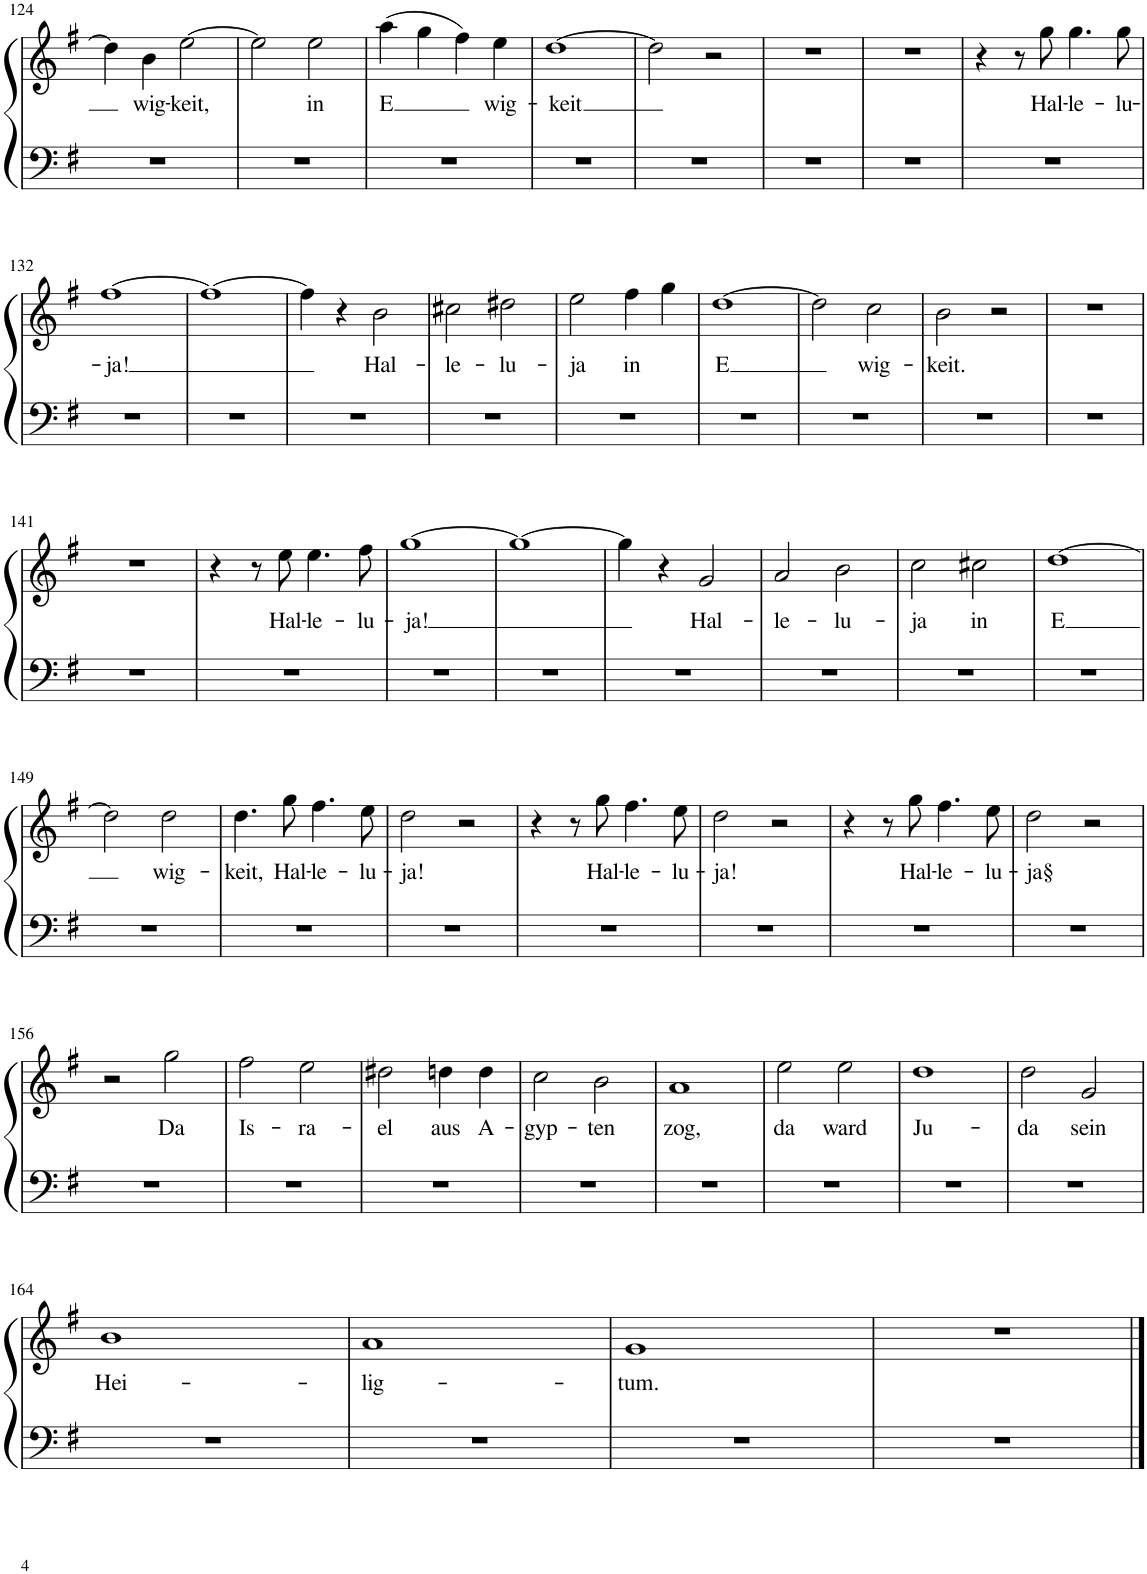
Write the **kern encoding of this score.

**kern	**kern	**text
*part1	*part1	*part1
*staff2	*staff1	*staff1
*I"Piano	*	*
*I'Pno.	*	*
!!LO:PB:g=z
*clefF4	*clefG2	*
*k[f#]	*k[f#]	*
*M2/2	*M2/2	*
*met(c|)	*met(c|)	*
=124	=124	=124
1r	4dd\]	.
!	!	!LO:LY:b
.	4b\	wig-
!	!	!LO:LY:b
.	[2ee\	-keit,
=125	=125	=125
1r	2ee\]	.
!	!	!LO:LY:b
.	2ee\	in
=126	=126	=126
!	!	!LO:LY:b
1r	(4aa\	E
.	4gg\	.
.	4ff#\)	.
!	!	!LO:LY:b
.	4ee\	wig-
=127	=127	=127
!	!	!LO:LY:b
1r	[1dd	-keit
=128	=128	=128
1r	2dd\]	.
.	2r	.
=129	=129	=129
1r	1r	.
=130	=130	=130
1r	1r	.
=131	=131	=131
1r	4r	.
.	8r	.
!	!	!LO:LY:b
.	8gg\	Hal-
!	!	!LO:LY:b
.	4.gg\	-le-
!	!	!LO:LY:b
.	8gg\	-lu-
!!LO:LB:g=z
=132	=132	=132
!	!	!LO:LY:b
1r	[1ff#	-ja!
=133	=133	=133
1r	1ff#_	.
=134	=134	=134
1r	4ff#\]	.
.	4r	.
!	!	!LO:LY:b
.	2b\	Hal-
=135	=135	=135
!	!	!LO:LY:b
1r	2cc#X\	-le-
!	!	!LO:LY:b
.	2dd#X\	-lu-
=136	=136	=136
!	!	!LO:LY:b
1r	2ee\	-ja
!	!	!LO:LY:b
.	4ff#\	in
.	4gg\	.
=137	=137	=137
!	!	!LO:LY:b
1r	[1dd	E
=138	=138	=138
1r	2dd\]	.
!	!	!LO:LY:b
.	2cc\	wig-
=139	=139	=139
!	!	!LO:LY:b
1r	2b\	-keit.
.	2r	.
=140	=140	=140
1r	1r	.
!!LO:LB:g=z
=141	=141	=141
1r	1r	.
=142	=142	=142
1r	4r	.
.	8r	.
!	!	!LO:LY:b
.	8ee\	Hal-
!	!	!LO:LY:b
.	4.ee\	-le-
!	!	!LO:LY:b
.	8ff#\	-lu-
=143	=143	=143
!	!	!LO:LY:b
1r	[1gg	-ja!
=144	=144	=144
1r	1gg_	.
=145	=145	=145
1r	4gg\]	.
.	4r	.
!	!	!LO:LY:b
.	2g/	Hal-
=146	=146	=146
!	!	!LO:LY:b
1r	2a/	-le-
!	!	!LO:LY:b
.	2b\	-lu-
=147	=147	=147
!	!	!LO:LY:b
1r	2cc\	-ja
!	!	!LO:LY:b
.	2cc#X\	in
=148	=148	=148
!	!	!LO:LY:b
1r	[1dd	E
!!LO:LB:g=z
=149	=149	=149
1r	2dd\]	.
!	!	!LO:LY:b
.	2dd\	wig-
=150	=150	=150
!	!	!LO:LY:b
1r	4.dd\	-keit,
!	!	!LO:LY:b
.	8gg\	Hal-
!	!	!LO:LY:b
.	4.ff#\	-le-
!	!	!LO:LY:b
.	8ee\	-lu-
=151	=151	=151
!	!	!LO:LY:b
1r	2dd\	-ja!
.	2r	.
=152	=152	=152
1r	4r	.
.	8r	.
!	!	!LO:LY:b
.	8gg\	Hal-
!	!	!LO:LY:b
.	4.ff#\	-le-
!	!	!LO:LY:b
.	8ee\	-lu-
=153	=153	=153
!	!	!LO:LY:b
1r	2dd\	-ja!
.	2r	.
=154	=154	=154
1r	4r	.
.	8r	.
!	!	!LO:LY:b
.	8gg\	Hal-
!	!	!LO:LY:b
.	4.ff#\	-le-
!	!	!LO:LY:b
.	8ee\	-lu-
=155	=155	=155
!	!	!LO:LY:b
1r	2dd\	-ja§
.	2r	.
!!LO:LB:g=z
=156	=156	=156
1r	2r	.
!	!	!LO:LY:b
.	2gg\	Da
=157	=157	=157
!	!	!LO:LY:b
1r	2ff#\	Is-
!	!	!LO:LY:b
.	2ee\	-ra-
=158	=158	=158
!	!	!LO:LY:b
1r	2dd#X\	-el
!	!	!LO:LY:b
.	4ddn\	aus
!	!	!LO:LY:b
.	4dd\	A-
=159	=159	=159
!	!	!LO:LY:b
1r	2cc\	-gyp-
!	!	!LO:LY:b
.	2b\	-ten
=160	=160	=160
!	!	!LO:LY:b
1r	1a	zog,
=161	=161	=161
!	!	!LO:LY:b
1r	2ee\	da
!	!	!LO:LY:b
.	2ee\	ward
=162	=162	=162
!	!	!LO:LY:b
1r	1dd	Ju-
=163	=163	=163
!	!	!LO:LY:b
1r	2dd\	-da
!	!	!LO:LY:b
.	2g/	sein
!!LO:LB:g=z
=164	=164	=164
!	!	!LO:LY:b
1r	1b	Hei-
=165	=165	=165
!	!	!LO:LY:b
1r	1a	-lig-
=166	=166	=166
!	!	!LO:LY:b
1r	1g	-tum.
=167	=167	=167
1r	1r	.
==	==	==
*-	*-	*-
